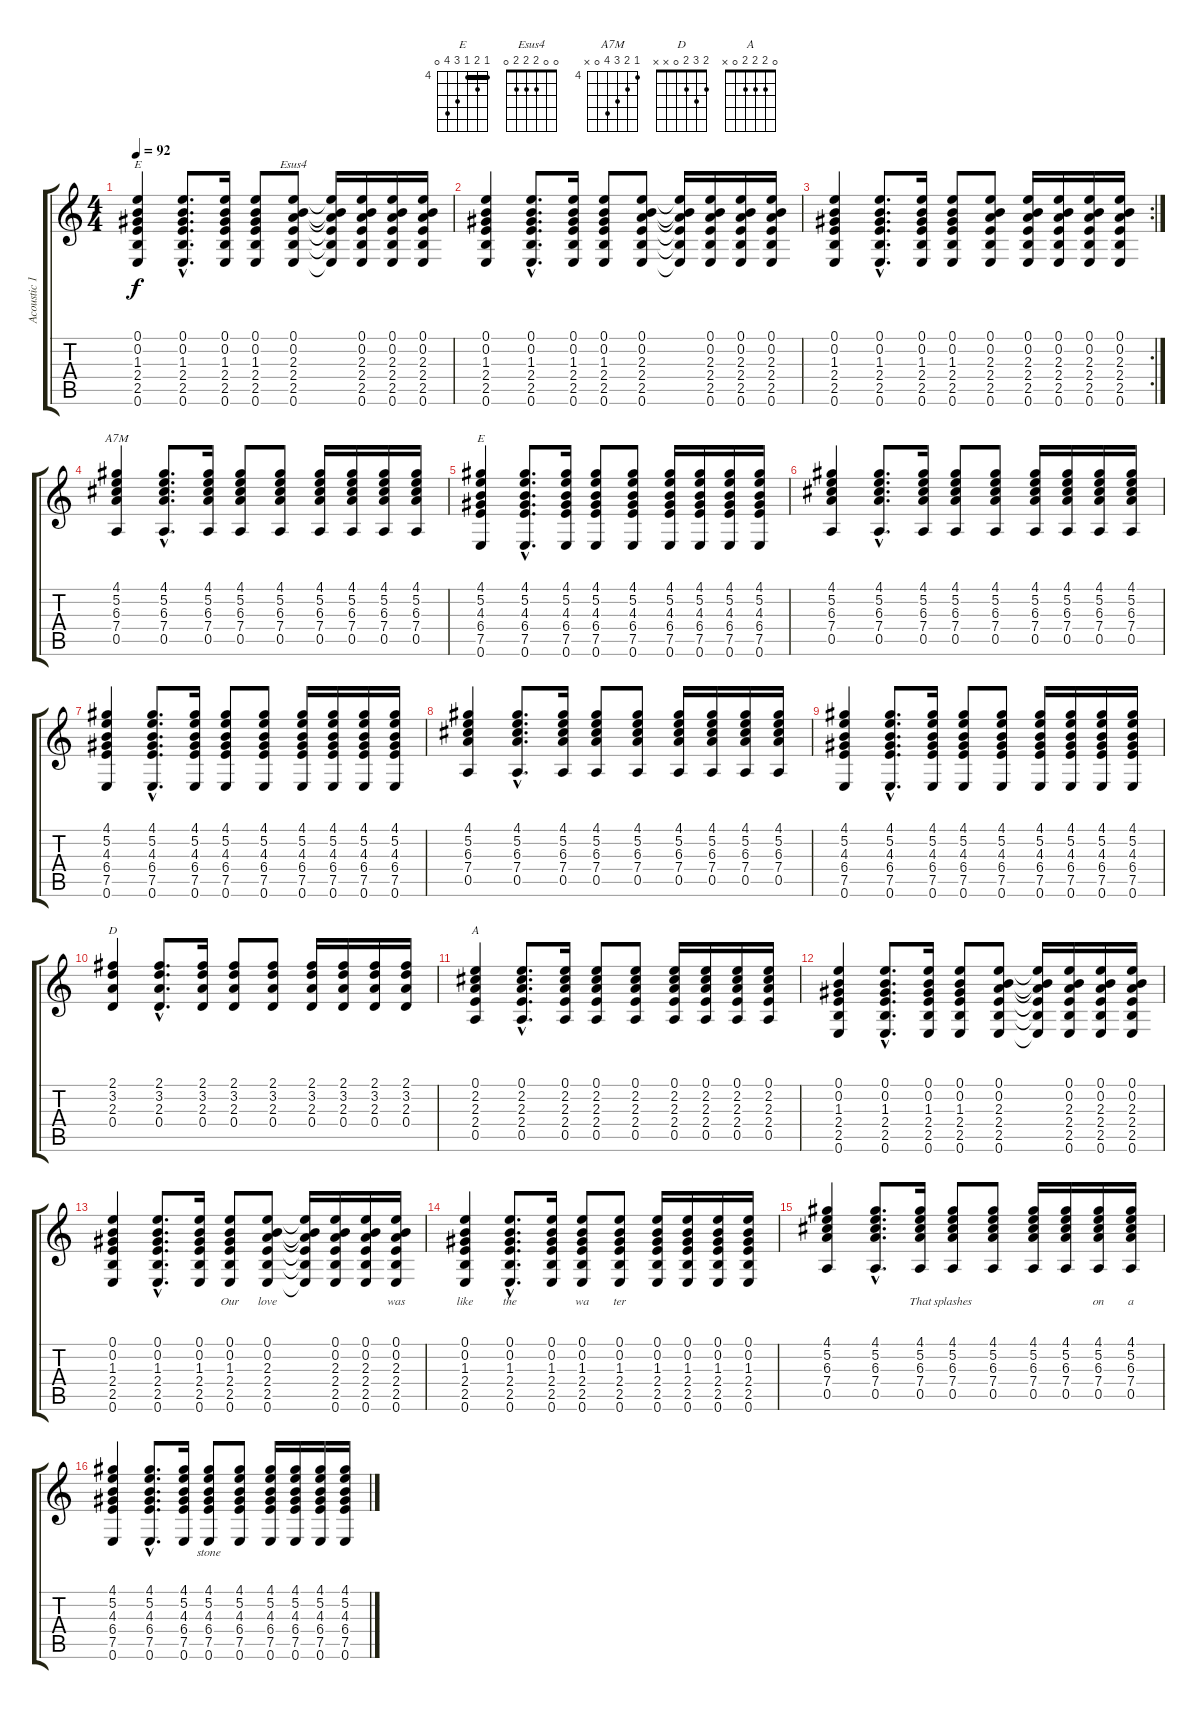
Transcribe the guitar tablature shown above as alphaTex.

\track ("Acoustic 12 string" "Acoustic 1") {instrument acousticguitarsteel}
\staff {score tabs}
\tuning (E4 B3 G3 D3 A2 E2) {hide}
\chord ("E" 0 0 1 2 2 0)
\chord ("Esus4" 0 0 2 2 2 0)
\chord ("A7M" 4 5 6 7 0 x) {firstfret 4}
\chord ("E" 4 5 4 6 7 0) {firstfret 4 barre 4}
\chord ("D" 2 3 2 0 x x)
\chord ("A" 0 2 2 2 0 x)
\ts (4 4)
\tempo 92
\clef g2
\ks c
(0.1 0.2 1.3 2.4 2.5 0.6).4{ch "E" lyrics (0 "") lyrics (1 "") lyrics (2 "") lyrics (3 "") lyrics (4 "") dy f} (0.1{hac} 0.2{hac} 1.3{hac} 2.4{hac} 2.5{hac} 0.6{hac}).8{d lyrics (0 "") lyrics (1 "") lyrics (2 "") lyrics (3 "") lyrics (4 "")} (0.1 0.2 1.3 2.4 2.5 0.6).16{lyrics (0 "") lyrics (1 "") lyrics (2 "") lyrics (3 "") lyrics (4 "")} (0.1 0.2 1.3 2.4 2.5 0.6).8{lyrics (0 "") lyrics (1 "") lyrics (2 "") lyrics (3 "") lyrics (4 "")} (0.1 0.2 2.3 2.4 2.5 0.6).8{ch "Esus4" lyrics (0 "") lyrics (1 "") lyrics (2 "") lyrics (3 "") lyrics (4 "")} (0.1{t} 0.2{t} 2.3{t} 2.4{t} 2.5{t} 0.6{t}).16{lyrics (0 "") lyrics (1 "") lyrics (2 "") lyrics (3 "") lyrics (4 "")} (0.1 0.2 2.3 2.4 2.5 0.6).16{lyrics (0 "") lyrics (1 "") lyrics (2 "") lyrics (3 "") lyrics (4 "")} (0.1 0.2 2.3 2.4 2.5 0.6).16{lyrics (0 "") lyrics (1 "") lyrics (2 "") lyrics (3 "") lyrics (4 "")} (0.1 0.2 2.3 2.4 2.5 0.6).16{lyrics (0 "") lyrics (1 "") lyrics (2 "") lyrics (3 "") lyrics (4 "")} |
(0.1 0.2 1.3 2.4 2.5 0.6).4{lyrics (0 "") lyrics (1 "") lyrics (2 "") lyrics (3 "") lyrics (4 "")} (0.1{hac} 0.2{hac} 1.3{hac} 2.4{hac} 2.5{hac} 0.6{hac}).8{d lyrics (0 "") lyrics (1 "") lyrics (2 "") lyrics (3 "") lyrics (4 "")} (0.1 0.2 1.3 2.4 2.5 0.6).16{lyrics (0 "") lyrics (1 "") lyrics (2 "") lyrics (3 "") lyrics (4 "")} (0.1 0.2 1.3 2.4 2.5 0.6).8{lyrics (0 "") lyrics (1 "") lyrics (2 "") lyrics (3 "") lyrics (4 "")} (0.1 0.2 2.3 2.4 2.5 0.6).8{lyrics (0 "") lyrics (1 "") lyrics (2 "") lyrics (3 "") lyrics (4 "")} (0.1{t} 0.2{t} 2.3{t} 2.4{t} 2.5{t} 0.6{t}).16{lyrics (0 "") lyrics (1 "") lyrics (2 "") lyrics (3 "") lyrics (4 "")} (0.1 0.2 2.3 2.4 2.5 0.6).16{lyrics (0 "") lyrics (1 "") lyrics (2 "") lyrics (3 "") lyrics (4 "")} (0.1 0.2 2.3 2.4 2.5 0.6).16{lyrics (0 "") lyrics (1 "") lyrics (2 "") lyrics (3 "") lyrics (4 "")} (0.1 0.2 2.3 2.4 2.5 0.6).16{lyrics (0 "") lyrics (1 "") lyrics (2 "") lyrics (3 "") lyrics (4 "")} |
\rc 2
(0.1 0.2 1.3 2.4 2.5 0.6).4{lyrics (0 "") lyrics (1 "") lyrics (2 "") lyrics (3 "") lyrics (4 "")} (0.1{hac} 0.2{hac} 1.3{hac} 2.4{hac} 2.5{hac} 0.6{hac}).8{d lyrics (0 "") lyrics (1 "") lyrics (2 "") lyrics (3 "") lyrics (4 "")} (0.1 0.2 1.3 2.4 2.5 0.6).16{lyrics (0 "") lyrics (1 "") lyrics (2 "") lyrics (3 "") lyrics (4 "")} (0.1 0.2 1.3 2.4 2.5 0.6).8{lyrics (0 "") lyrics (1 "") lyrics (2 "") lyrics (3 "") lyrics (4 "")} (0.1 0.2 2.3 2.4 2.5 0.6).8{lyrics (0 "") lyrics (1 "") lyrics (2 "") lyrics (3 "") lyrics (4 "")} (0.1 0.2 2.3 2.4 2.5 0.6).16{lyrics (0 "") lyrics (1 "") lyrics (2 "") lyrics (3 "") lyrics (4 "")} (0.1 0.2 2.3 2.4 2.5 0.6).16{lyrics (0 "") lyrics (1 "") lyrics (2 "") lyrics (3 "") lyrics (4 "")} (0.1 0.2 2.3 2.4 2.5 0.6).16{lyrics (0 "") lyrics (1 "") lyrics (2 "") lyrics (3 "") lyrics (4 "")} (0.1 0.2 2.3 2.4 2.5 0.6).16{lyrics (0 "") lyrics (1 "") lyrics (2 "") lyrics (3 "") lyrics (4 "")} |
(4.1 5.2 6.3 7.4 0.5).4{ch "A7M" lyrics (0 "") lyrics (1 "") lyrics (2 "") lyrics (3 "") lyrics (4 "")} (4.1{hac} 5.2{hac} 6.3{hac} 7.4{hac} 0.5{hac}).8{d lyrics (0 "") lyrics (1 "") lyrics (2 "") lyrics (3 "") lyrics (4 "")} (4.1 5.2 6.3 7.4 0.5).16{lyrics (0 "") lyrics (1 "") lyrics (2 "") lyrics (3 "") lyrics (4 "")} (4.1 5.2 6.3 7.4 0.5).8{lyrics (0 "") lyrics (1 "") lyrics (2 "") lyrics (3 "") lyrics (4 "")} (4.1 5.2 6.3 7.4 0.5).8{lyrics (0 "") lyrics (1 "") lyrics (2 "") lyrics (3 "") lyrics (4 "")} (4.1 5.2 6.3 7.4 0.5).16{lyrics (0 "") lyrics (1 "") lyrics (2 "") lyrics (3 "") lyrics (4 "")} (4.1 5.2 6.3 7.4 0.5).16{lyrics (0 "") lyrics (1 "") lyrics (2 "") lyrics (3 "") lyrics (4 "")} (4.1 5.2 6.3 7.4 0.5).16{lyrics (0 "") lyrics (1 "") lyrics (2 "") lyrics (3 "") lyrics (4 "")} (4.1 5.2 6.3 7.4 0.5).16{lyrics (0 "") lyrics (1 "") lyrics (2 "") lyrics (3 "") lyrics (4 "")} |
(4.1 5.2 4.3 6.4 7.5 0.6).4{ch "E" lyrics (0 "") lyrics (1 "") lyrics (2 "") lyrics (3 "") lyrics (4 "")} (4.1{hac} 5.2{hac} 4.3{hac} 6.4{hac} 7.5{hac} 0.6{hac}).8{d lyrics (0 "") lyrics (1 "") lyrics (2 "") lyrics (3 "") lyrics (4 "")} (4.1 5.2 4.3 6.4 7.5 0.6).16{lyrics (0 "") lyrics (1 "") lyrics (2 "") lyrics (3 "") lyrics (4 "")} (4.1 5.2 4.3 6.4 7.5 0.6).8{lyrics (0 "") lyrics (1 "") lyrics (2 "") lyrics (3 "") lyrics (4 "")} (4.1 5.2 4.3 6.4 7.5 0.6).8{lyrics (0 "") lyrics (1 "") lyrics (2 "") lyrics (3 "") lyrics (4 "")} (4.1 5.2 4.3 6.4 7.5 0.6).16{lyrics (0 "") lyrics (1 "") lyrics (2 "") lyrics (3 "") lyrics (4 "")} (4.1 5.2 4.3 6.4 7.5 0.6).16{lyrics (0 "") lyrics (1 "") lyrics (2 "") lyrics (3 "") lyrics (4 "")} (4.1 5.2 4.3 6.4 7.5 0.6).16{lyrics (0 "") lyrics (1 "") lyrics (2 "") lyrics (3 "") lyrics (4 "")} (4.1 5.2 4.3 6.4 7.5 0.6).16{lyrics (0 "") lyrics (1 "") lyrics (2 "") lyrics (3 "") lyrics (4 "")} |
(4.1 5.2 6.3 7.4 0.5).4{lyrics (0 "") lyrics (1 "") lyrics (2 "") lyrics (3 "") lyrics (4 "")} (4.1{hac} 5.2{hac} 6.3{hac} 7.4{hac} 0.5{hac}).8{d lyrics (0 "") lyrics (1 "") lyrics (2 "") lyrics (3 "") lyrics (4 "")} (4.1 5.2 6.3 7.4 0.5).16{lyrics (0 "") lyrics (1 "") lyrics (2 "") lyrics (3 "") lyrics (4 "")} (4.1 5.2 6.3 7.4 0.5).8{lyrics (0 "") lyrics (1 "") lyrics (2 "") lyrics (3 "") lyrics (4 "")} (4.1 5.2 6.3 7.4 0.5).8{lyrics (0 "") lyrics (1 "") lyrics (2 "") lyrics (3 "") lyrics (4 "")} (4.1 5.2 6.3 7.4 0.5).16{lyrics (0 "") lyrics (1 "") lyrics (2 "") lyrics (3 "") lyrics (4 "")} (4.1 5.2 6.3 7.4 0.5).16{lyrics (0 "") lyrics (1 "") lyrics (2 "") lyrics (3 "") lyrics (4 "")} (4.1 5.2 6.3 7.4 0.5).16{lyrics (0 "") lyrics (1 "") lyrics (2 "") lyrics (3 "") lyrics (4 "")} (4.1 5.2 6.3 7.4 0.5).16{lyrics (0 "") lyrics (1 "") lyrics (2 "") lyrics (3 "") lyrics (4 "")} |
(4.1 5.2 4.3 6.4 7.5 0.6).4{lyrics (0 "") lyrics (1 "") lyrics (2 "") lyrics (3 "") lyrics (4 "")} (4.1{hac} 5.2{hac} 4.3{hac} 6.4{hac} 7.5{hac} 0.6{hac}).8{d lyrics (0 "") lyrics (1 "") lyrics (2 "") lyrics (3 "") lyrics (4 "")} (4.1 5.2 4.3 6.4 7.5 0.6).16{lyrics (0 "") lyrics (1 "") lyrics (2 "") lyrics (3 "") lyrics (4 "")} (4.1 5.2 4.3 6.4 7.5 0.6).8{lyrics (0 "") lyrics (1 "") lyrics (2 "") lyrics (3 "") lyrics (4 "")} (4.1 5.2 4.3 6.4 7.5 0.6).8{lyrics (0 "") lyrics (1 "") lyrics (2 "") lyrics (3 "") lyrics (4 "")} (4.1 5.2 4.3 6.4 7.5 0.6).16{lyrics (0 "") lyrics (1 "") lyrics (2 "") lyrics (3 "") lyrics (4 "")} (4.1 5.2 4.3 6.4 7.5 0.6).16{lyrics (0 "") lyrics (1 "") lyrics (2 "") lyrics (3 "") lyrics (4 "")} (4.1 5.2 4.3 6.4 7.5 0.6).16{lyrics (0 "") lyrics (1 "") lyrics (2 "") lyrics (3 "") lyrics (4 "")} (4.1 5.2 4.3 6.4 7.5 0.6).16{lyrics (0 "") lyrics (1 "") lyrics (2 "") lyrics (3 "") lyrics (4 "")} |
(4.1 5.2 6.3 7.4 0.5).4{lyrics (0 "") lyrics (1 "") lyrics (2 "") lyrics (3 "") lyrics (4 "")} (4.1{hac} 5.2{hac} 6.3{hac} 7.4{hac} 0.5{hac}).8{d lyrics (0 "") lyrics (1 "") lyrics (2 "") lyrics (3 "") lyrics (4 "")} (4.1 5.2 6.3 7.4 0.5).16{lyrics (0 "") lyrics (1 "") lyrics (2 "") lyrics (3 "") lyrics (4 "")} (4.1 5.2 6.3 7.4 0.5).8{lyrics (0 "") lyrics (1 "") lyrics (2 "") lyrics (3 "") lyrics (4 "")} (4.1 5.2 6.3 7.4 0.5).8{lyrics (0 "") lyrics (1 "") lyrics (2 "") lyrics (3 "") lyrics (4 "")} (4.1 5.2 6.3 7.4 0.5).16{lyrics (0 "") lyrics (1 "") lyrics (2 "") lyrics (3 "") lyrics (4 "")} (4.1 5.2 6.3 7.4 0.5).16{lyrics (0 "") lyrics (1 "") lyrics (2 "") lyrics (3 "") lyrics (4 "")} (4.1 5.2 6.3 7.4 0.5).16{lyrics (0 "") lyrics (1 "") lyrics (2 "") lyrics (3 "") lyrics (4 "")} (4.1 5.2 6.3 7.4 0.5).16{lyrics (0 "") lyrics (1 "") lyrics (2 "") lyrics (3 "") lyrics (4 "")} |
(4.1 5.2 4.3 6.4 7.5 0.6).4{lyrics (0 "") lyrics (1 "") lyrics (2 "") lyrics (3 "") lyrics (4 "")} (4.1{hac} 5.2{hac} 4.3{hac} 6.4{hac} 7.5{hac} 0.6{hac}).8{d lyrics (0 "") lyrics (1 "") lyrics (2 "") lyrics (3 "") lyrics (4 "")} (4.1 5.2 4.3 6.4 7.5 0.6).16{lyrics (0 "") lyrics (1 "") lyrics (2 "") lyrics (3 "") lyrics (4 "")} (4.1 5.2 4.3 6.4 7.5 0.6).8{lyrics (0 "") lyrics (1 "") lyrics (2 "") lyrics (3 "") lyrics (4 "")} (4.1 5.2 4.3 6.4 7.5 0.6).8{lyrics (0 "") lyrics (1 "") lyrics (2 "") lyrics (3 "") lyrics (4 "")} (4.1 5.2 4.3 6.4 7.5 0.6).16{lyrics (0 "") lyrics (1 "") lyrics (2 "") lyrics (3 "") lyrics (4 "")} (4.1 5.2 4.3 6.4 7.5 0.6).16{lyrics (0 "") lyrics (1 "") lyrics (2 "") lyrics (3 "") lyrics (4 "")} (4.1 5.2 4.3 6.4 7.5 0.6).16{lyrics (0 "") lyrics (1 "") lyrics (2 "") lyrics (3 "") lyrics (4 "")} (4.1 5.2 4.3 6.4 7.5 0.6).16{lyrics (0 "") lyrics (1 "") lyrics (2 "") lyrics (3 "") lyrics (4 "")} |
(2.1 3.2 2.3 0.4).4{ch "D" lyrics (0 "") lyrics (1 "") lyrics (2 "") lyrics (3 "") lyrics (4 "")} (2.1{hac} 3.2{hac} 2.3{hac} 0.4{hac}).8{d lyrics (0 "") lyrics (1 "") lyrics (2 "") lyrics (3 "") lyrics (4 "")} (2.1 3.2 2.3 0.4).16{lyrics (0 "") lyrics (1 "") lyrics (2 "") lyrics (3 "") lyrics (4 "")} (2.1 3.2 2.3 0.4).8{lyrics (0 "") lyrics (1 "") lyrics (2 "") lyrics (3 "") lyrics (4 "")} (2.1 3.2 2.3 0.4).8{lyrics (0 "") lyrics (1 "") lyrics (2 "") lyrics (3 "") lyrics (4 "")} (2.1 3.2 2.3 0.4).16{lyrics (0 "") lyrics (1 "") lyrics (2 "") lyrics (3 "") lyrics (4 "")} (2.1 3.2 2.3 0.4).16{lyrics (0 "") lyrics (1 "") lyrics (2 "") lyrics (3 "") lyrics (4 "")} (2.1 3.2 2.3 0.4).16{lyrics (0 "") lyrics (1 "") lyrics (2 "") lyrics (3 "") lyrics (4 "")} (2.1 3.2 2.3 0.4).16{lyrics (0 "") lyrics (1 "") lyrics (2 "") lyrics (3 "") lyrics (4 "")} |
(0.1 2.2 2.3 2.4 0.5).4{ch "A" lyrics (0 "") lyrics (1 "") lyrics (2 "") lyrics (3 "") lyrics (4 "")} (0.1{hac} 2.2{hac} 2.3{hac} 2.4{hac} 0.5{hac}).8{d lyrics (0 "") lyrics (1 "") lyrics (2 "") lyrics (3 "") lyrics (4 "")} (0.1 2.2 2.3 2.4 0.5).16{lyrics (0 "") lyrics (1 "") lyrics (2 "") lyrics (3 "") lyrics (4 "")} (0.1 2.2 2.3 2.4 0.5).8{lyrics (0 "") lyrics (1 "") lyrics (2 "") lyrics (3 "") lyrics (4 "")} (0.1 2.2 2.3 2.4 0.5).8{lyrics (0 "") lyrics (1 "") lyrics (2 "") lyrics (3 "") lyrics (4 "")} (0.1 2.2 2.3 2.4 0.5).16{lyrics (0 "") lyrics (1 "") lyrics (2 "") lyrics (3 "") lyrics (4 "")} (0.1 2.2 2.3 2.4 0.5).16{lyrics (0 "") lyrics (1 "") lyrics (2 "") lyrics (3 "") lyrics (4 "")} (0.1 2.2 2.3 2.4 0.5).16{lyrics (0 "") lyrics (1 "") lyrics (2 "") lyrics (3 "") lyrics (4 "")} (0.1 2.2 2.3 2.4 0.5).16{lyrics (0 "") lyrics (1 "") lyrics (2 "") lyrics (3 "") lyrics (4 "")} |
(0.1 0.2 1.3 2.4 2.5 0.6).4{lyrics (0 "") lyrics (1 "") lyrics (2 "") lyrics (3 "") lyrics (4 "")} (0.1{hac} 0.2{hac} 1.3{hac} 2.4{hac} 2.5{hac} 0.6{hac}).8{d lyrics (0 "") lyrics (1 "") lyrics (2 "") lyrics (3 "") lyrics (4 "")} (0.1 0.2 1.3 2.4 2.5 0.6).16{lyrics (0 "") lyrics (1 "") lyrics (2 "") lyrics (3 "") lyrics (4 "")} (0.1 0.2 1.3 2.4 2.5 0.6).8{lyrics (0 "") lyrics (1 "") lyrics (2 "") lyrics (3 "") lyrics (4 "")} (0.1 0.2 2.3 2.4 2.5 0.6).8{lyrics (0 "") lyrics (1 "") lyrics (2 "") lyrics (3 "") lyrics (4 "")} (0.1{t} 0.2{t} 2.3{t} 2.4{t} 2.5{t} 0.6{t}).16{lyrics (0 "") lyrics (1 "") lyrics (2 "") lyrics (3 "") lyrics (4 "")} (0.1 0.2 2.3 2.4 2.5 0.6).16{lyrics (0 "") lyrics (1 "") lyrics (2 "") lyrics (3 "") lyrics (4 "")} (0.1 0.2 2.3 2.4 2.5 0.6).16{lyrics (0 "") lyrics (1 "") lyrics (2 "") lyrics (3 "") lyrics (4 "")} (0.1 0.2 2.3 2.4 2.5 0.6).16{lyrics (0 "") lyrics (1 "") lyrics (2 "") lyrics (3 "") lyrics (4 "")} |
(0.1 0.2 1.3 2.4 2.5 0.6).4{lyrics (0 "") lyrics (1 "") lyrics (2 "") lyrics (3 "") lyrics (4 "")} (0.1{hac} 0.2{hac} 1.3{hac} 2.4{hac} 2.5{hac} 0.6{hac}).8{d lyrics (0 "") lyrics (1 "") lyrics (2 "") lyrics (3 "") lyrics (4 "")} (0.1 0.2 1.3 2.4 2.5 0.6).16{lyrics (0 "") lyrics (1 "") lyrics (2 "") lyrics (3 "") lyrics (4 "")} (0.1 0.2 1.3 2.4 2.5 0.6).8{lyrics (0 "Our") lyrics (1 "") lyrics (2 "") lyrics (3 "") lyrics (4 "")} (0.1 0.2 2.3 2.4 2.5 0.6).8{lyrics (0 "love") lyrics (1 "") lyrics (2 "") lyrics (3 "") lyrics (4 "")} (0.1{t} 0.2{t} 2.3{t} 2.4{t} 2.5{t} 0.6{t}).16{lyrics (0 "") lyrics (1 "") lyrics (2 "") lyrics (3 "") lyrics (4 "")} (0.1 0.2 2.3 2.4 2.5 0.6).16{lyrics (0 "") lyrics (1 "") lyrics (2 "") lyrics (3 "") lyrics (4 "")} (0.1 0.2 2.3 2.4 2.5 0.6).16{lyrics (0 "") lyrics (1 "") lyrics (2 "") lyrics (3 "") lyrics (4 "")} (0.1 0.2 2.3 2.4 2.5 0.6).16{lyrics (0 "was") lyrics (1 "") lyrics (2 "") lyrics (3 "") lyrics (4 "")} |
(0.1 0.2 1.3 2.4 2.5 0.6).4{lyrics (0 "like") lyrics (1 "") lyrics (2 "") lyrics (3 "") lyrics (4 "")} (0.1{hac} 0.2{hac} 1.3{hac} 2.4{hac} 2.5{hac} 0.6{hac}).8{d lyrics (0 "the") lyrics (1 "") lyrics (2 "") lyrics (3 "") lyrics (4 "")} (0.1 0.2 1.3 2.4 2.5 0.6).16{lyrics (0 "") lyrics (1 "") lyrics (2 "") lyrics (3 "") lyrics (4 "")} (0.1 0.2 1.3 2.4 2.5 0.6).8{lyrics (0 "wa") lyrics (1 "") lyrics (2 "") lyrics (3 "") lyrics (4 "")} (0.1 0.2 1.3 2.4 2.5 0.6).8{lyrics (0 "ter") lyrics (1 "") lyrics (2 "") lyrics (3 "") lyrics (4 "")} (0.1 0.2 1.3 2.4 2.5 0.6).16{lyrics (0 "") lyrics (1 "") lyrics (2 "") lyrics (3 "") lyrics (4 "")} (0.1 0.2 1.3 2.4 2.5 0.6).16{lyrics (0 "") lyrics (1 "") lyrics (2 "") lyrics (3 "") lyrics (4 "")} (0.1 0.2 1.3 2.4 2.5 0.6).16{lyrics (0 "") lyrics (1 "") lyrics (2 "") lyrics (3 "") lyrics (4 "")} (0.1 0.2 1.3 2.4 2.5 0.6).16{lyrics (0 "") lyrics (1 "") lyrics (2 "") lyrics (3 "") lyrics (4 "")} |
(4.1 5.2 6.3 7.4 0.5).4{lyrics (0 "") lyrics (1 "") lyrics (2 "") lyrics (3 "") lyrics (4 "")} (4.1{hac} 5.2{hac} 6.3{hac} 7.4{hac} 0.5{hac}).8{d lyrics (0 "") lyrics (1 "") lyrics (2 "") lyrics (3 "") lyrics (4 "")} (4.1 5.2 6.3 7.4 0.5).16{lyrics (0 "That") lyrics (1 "") lyrics (2 "") lyrics (3 "") lyrics (4 "")} (4.1 5.2 6.3 7.4 0.5).8{lyrics (0 "splashes") lyrics (1 "") lyrics (2 "") lyrics (3 "") lyrics (4 "")} (4.1 5.2 6.3 7.4 0.5).8{lyrics (0 "") lyrics (1 "") lyrics (2 "") lyrics (3 "") lyrics (4 "")} (4.1 5.2 6.3 7.4 0.5).16{lyrics (0 "") lyrics (1 "") lyrics (2 "") lyrics (3 "") lyrics (4 "")} (4.1 5.2 6.3 7.4 0.5).16{lyrics (0 "") lyrics (1 "") lyrics (2 "") lyrics (3 "") lyrics (4 "")} (4.1 5.2 6.3 7.4 0.5).16{lyrics (0 "on") lyrics (1 "") lyrics (2 "") lyrics (3 "") lyrics (4 "")} (4.1 5.2 6.3 7.4 0.5).16{lyrics (0 "a") lyrics (1 "") lyrics (2 "") lyrics (3 "") lyrics (4 "")} |
(4.1 5.2 4.3 6.4 7.5 0.6).4{lyrics (0 "") lyrics (1 "") lyrics (2 "") lyrics (3 "") lyrics (4 "")} (4.1{hac} 5.2{hac} 4.3{hac} 6.4{hac} 7.5{hac} 0.6{hac}).8{d lyrics (0 "") lyrics (1 "") lyrics (2 "") lyrics (3 "") lyrics (4 "")} (4.1 5.2 4.3 6.4 7.5 0.6).16{lyrics (0 "") lyrics (1 "") lyrics (2 "") lyrics (3 "") lyrics (4 "")} (4.1 5.2 4.3 6.4 7.5 0.6).8{lyrics (0 "stone") lyrics (1 "") lyrics (2 "") lyrics (3 "") lyrics (4 "")} (4.1 5.2 4.3 6.4 7.5 0.6).8{lyrics (0 "") lyrics (1 "") lyrics (2 "") lyrics (3 "") lyrics (4 "")} (4.1 5.2 4.3 6.4 7.5 0.6).16{lyrics (0 "") lyrics (1 "") lyrics (2 "") lyrics (3 "") lyrics (4 "")} (4.1 5.2 4.3 6.4 7.5 0.6).16{lyrics (0 "") lyrics (1 "") lyrics (2 "") lyrics (3 "") lyrics (4 "")} (4.1 5.2 4.3 6.4 7.5 0.6).16{lyrics (0 "") lyrics (1 "") lyrics (2 "") lyrics (3 "") lyrics (4 "")} (4.1 5.2 4.3 6.4 7.5 0.6).16{lyrics (0 "") lyrics (1 "") lyrics (2 "") lyrics (3 "") lyrics (4 "")}
